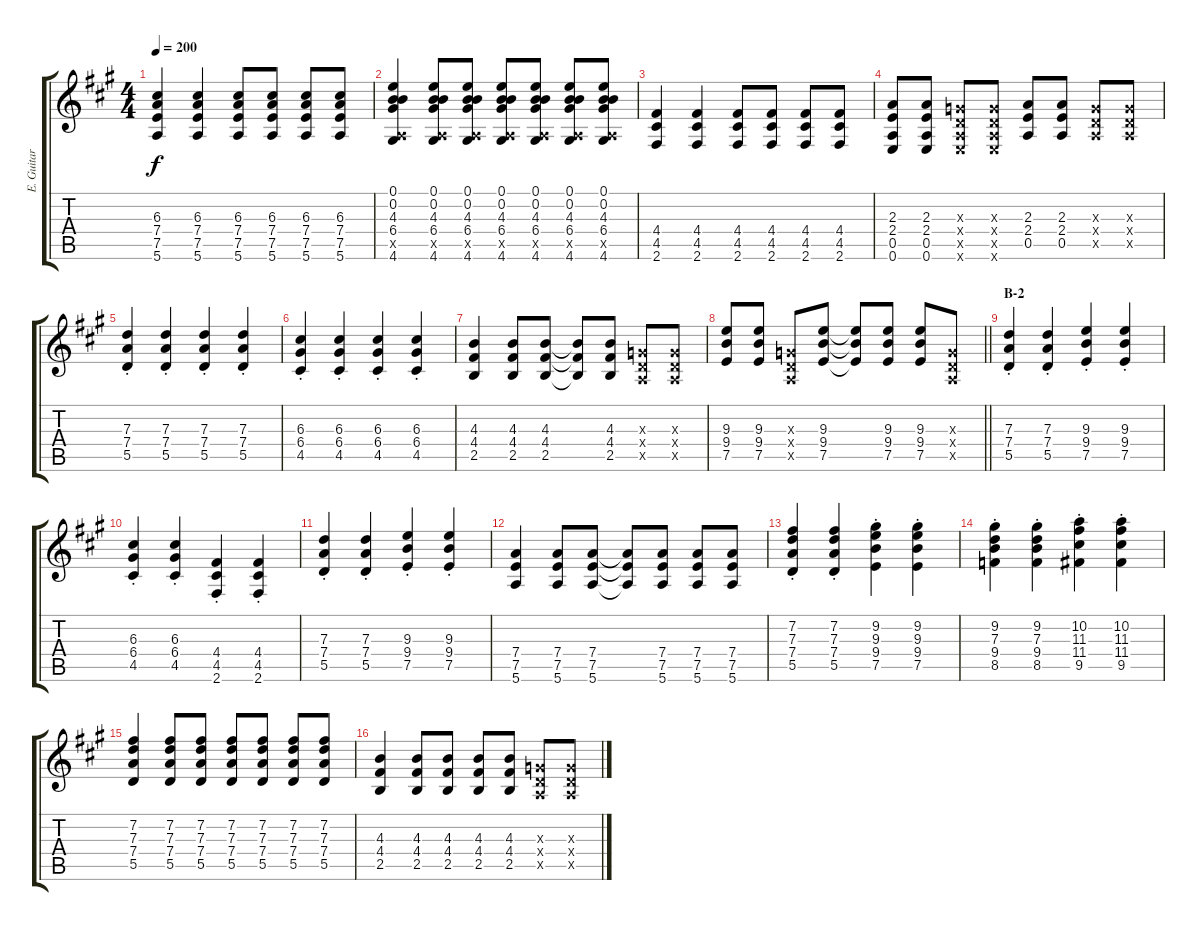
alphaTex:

\track ("E. Guitar III" "E. Guitar ") {instrument overdrivenguitar}
\staff {score tabs}
\tuning (E4 B3 G3 D3 A2 E2) {hide}
\ts (4 4)
\tempo 200
\clef g2
\ks a
(6.3 7.4 7.5 5.6).4{dy f} (6.3 7.4 7.5 5.6).4 (6.3 7.4 7.5 5.6).8 (6.3 7.4 7.5 5.6).8 (6.3 7.4 7.5 5.6).8 (6.3 7.4 7.5 5.6).8 |
(0.1 0.2 4.3 6.4 0.5{x} 4.6).4 (0.1 0.2 4.3 6.4 0.5{x} 4.6).8 (0.1 0.2 4.3 6.4 0.5{x} 4.6).8 (0.1 0.2 4.3 6.4 0.5{x} 4.6).8 (0.1 0.2 4.3 6.4 0.5{x} 4.6).8 (0.1 0.2 4.3 6.4 0.5{x} 4.6).8 (0.1 0.2 4.3 6.4 0.5{x} 4.6).8 |
(4.4 4.5 2.6).4 (4.4 4.5 2.6).4 (4.4 4.5 2.6).8 (4.4 4.5 2.6).8 (4.4 4.5 2.6).8 (4.4 4.5 2.6).8 |
(2.3 2.4 0.5 0.6).8 (2.3 2.4 0.5 0.6).8 (0.3{x} 0.4{x} 0.5{x} 0.6{x}).8 (0.3{x} 0.4{x} 0.5{x} 0.6{x}).8 (2.3 2.4 0.5).8 (2.3 2.4 0.5).8 (0.3{x} 0.4{x} 0.5{x}).8 (0.3{x} 0.4{x} 0.5{x}).8 |
(7.3{st} 7.4{st} 5.5{st}).4 (7.3{st} 7.4{st} 5.5{st}).4 (7.3{st} 7.4{st} 5.5{st}).4 (7.3{st} 7.4{st} 5.5{st}).4 |
(6.3{st} 6.4{st} 4.5{st}).4 (6.3{st} 6.4{st} 4.5{st}).4 (6.3{st} 6.4{st} 4.5{st}).4 (6.3{st} 6.4{st} 4.5{st}).4 |
(4.3 4.4 2.5).4 (4.3 4.4 2.5).8 (4.3 4.4 2.5).8 (4.3{t} 4.4{t} 2.5{t}).8 (4.3 4.4 2.5).8 (0.3{x} 0.4{x} 0.5{x}).8 (0.3{x} 0.4{x} 0.5{x}).8 |
\barLineRight lightlight
(9.3 9.4 7.5).8 (9.3 9.4 7.5).8 (0.3{x} 0.4{x} 0.5{x}).8 (9.3 9.4 7.5).8 (9.3{t} 9.4{t} 7.5{t}).8 (9.3 9.4 7.5).8 (9.3 9.4 7.5).8 (0.3{x} 0.4{x} 0.5{x}).8 |
\section ("" "B-2")
(7.3{st} 7.4{st} 5.5{st}).4 (7.3{st} 7.4{st} 5.5{st}).4 (9.3{st} 9.4{st} 7.5{st}).4 (9.3{st} 9.4{st} 7.5{st}).4 |
(6.3{st} 6.4{st} 4.5{st}).4 (6.3{st} 6.4{st} 4.5{st}).4 (4.4{st} 4.5{st} 2.6{st}).4 (4.4{st} 4.5{st} 2.6{st}).4 |
(7.3{st} 7.4{st} 5.5{st}).4 (7.3{st} 7.4{st} 5.5{st}).4 (9.3{st} 9.4{st} 7.5{st}).4 (9.3{st} 9.4{st} 7.5{st}).4 |
(7.4 7.5 5.6).4 (7.4 7.5 5.6).8 (7.4 7.5 5.6).8 (7.4{t} 7.5{t} 5.6{t}).8 (7.4 7.5 5.6).8 (7.4 7.5 5.6).8 (7.4 7.5 5.6).8 |
(7.2{st} 7.3{st} 7.4{st} 5.5{st}).4 (7.2{st} 7.3{st} 7.4{st} 5.5{st}).4 (9.2{st} 9.3{st} 9.4{st} 7.5{st}).4 (9.2{st} 9.3{st} 9.4{st} 7.5{st}).4 |
(9.2{st} 7.3{st} 9.4{st} 8.5{st}).4 (9.2{st} 7.3{st} 9.4{st} 8.5{st}).4 (10.2{st} 11.3{st} 11.4{st} 9.5{st}).4 (10.2{st} 11.3{st} 11.4{st} 9.5{st}).4 |
(7.2 7.3 7.4 5.5).4 (7.2 7.3 7.4 5.5).8 (7.2 7.3 7.4 5.5).8 (7.2 7.3 7.4 5.5).8 (7.2 7.3 7.4 5.5).8 (7.2 7.3 7.4 5.5).8 (7.2 7.3 7.4 5.5).8 |
(4.3 4.4 2.5).4 (4.3 4.4 2.5).8 (4.3 4.4 2.5).8 (4.3 4.4 2.5).8 (4.3 4.4 2.5).8 (0.3{x} 0.4{x} 0.5{x}).8 (0.3{x} 0.4{x} 0.5{x}).8
